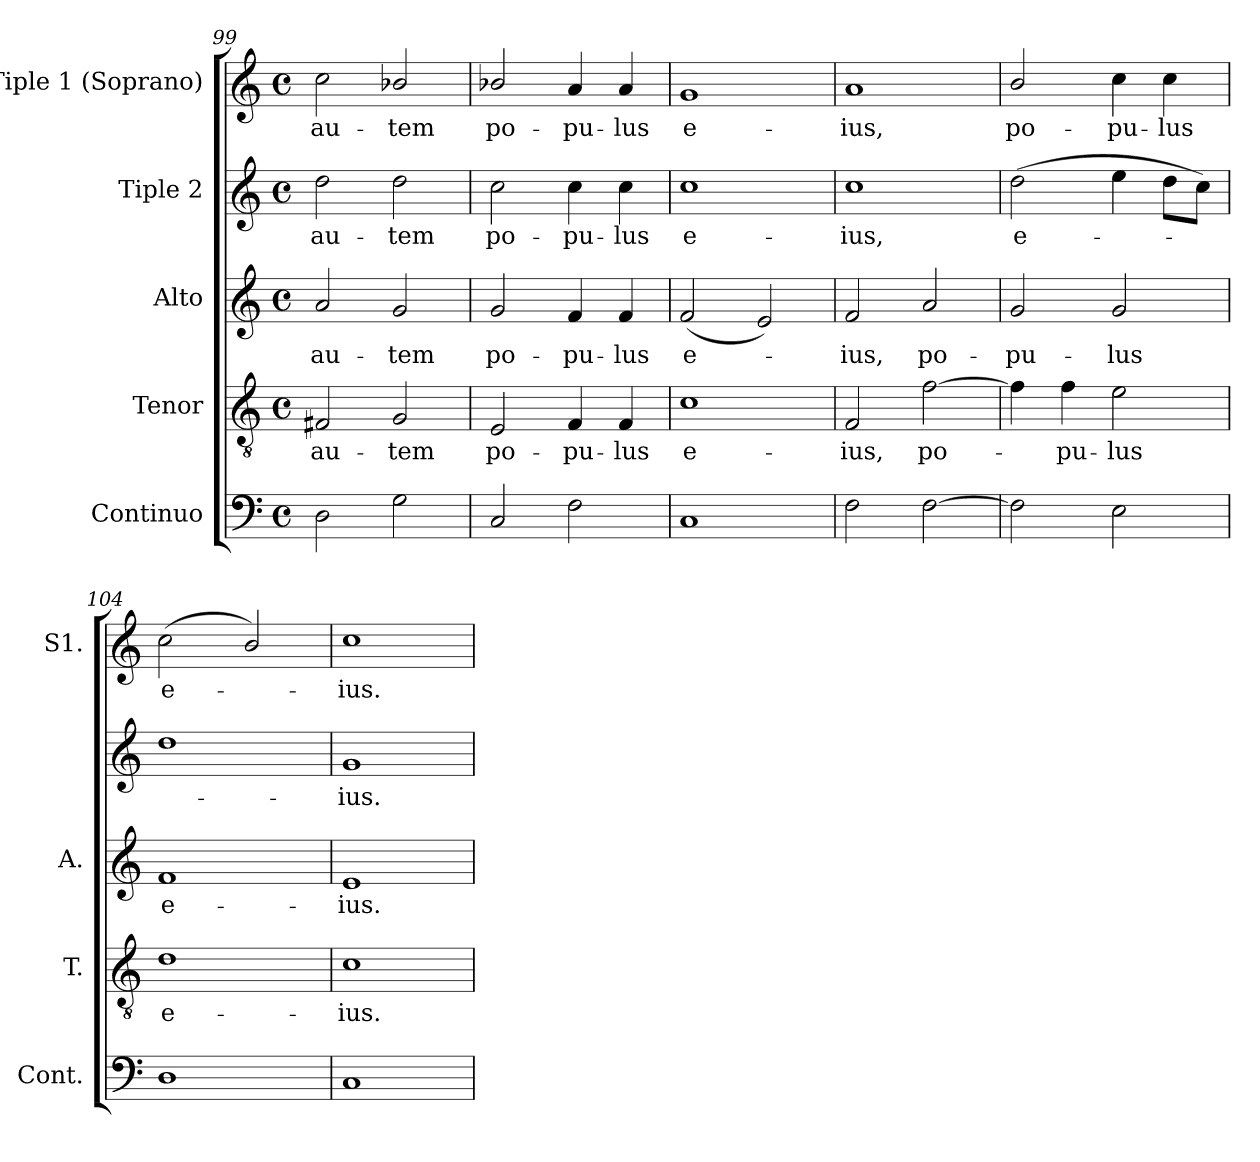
**kern	**kern	**text	**kern	**text	**kern	**text	**kern	**text
*part5	*part4	*part4	*part3	*part3	*part2	*part2	*part1	*part1
*staff5	*staff4	*staff4	*staff3	*staff3	*staff2	*staff2	*staff1	*staff1
*I"Continuo	*I"Tenor	*	*I"Alto	*	*I"Tiple 2	*	*I"Tiple 1 (Soprano)	*
*I'Cont.	*I'T.	*	*I'A.	*	*	*	*I'S1.	*
*clefF4	*clefGv2	*	*clefG2	*	*clefG2	*	*clefG2	*
*	*ITrd7c12	*	*	*	*	*	*	*
*k[]	*k[]	*	*k[]	*	*k[]	*	*k[]	*
*C:	*C:	*	*C:	*	*C:	*	*C:	*
*M4/4	*M4/4	*	*M4/4	*	*M4/4	*	*M4/4	*
*met(c)	*met(c)	*	*met(c)	*	*met(c)	*	*met(c)	*
=99	=99	=99	=99	=99	=99	=99	=99	=99
!	!	!LO:LY:b:color=#000000	!	!	!	!	!	!
!	!	!	!	!LO:LY:b:color=#000000	!	!	!	!
!	!	!	!	!	!	!LO:LY:b:color=#000000	!	!
!	!	!	!	!	!	!	!	!LO:LY:b:color=#000000
2Di\	2FF#Xi/	au-	2ai/	au-	2ddi\	au-	2cci\	au-
!	!	!LO:LY:b:color=#000000	!	!	!	!	!	!
!	!	!	!	!LO:LY:b:color=#000000	!	!	!	!
!	!	!	!	!	!	!LO:LY:b:color=#000000	!	!
!	!	!	!	!	!	!	!	!LO:LY:b:color=#000000
2Gi\	2GGi/	-tem	2gi/	-tem	2ddi\	-tem	2b-Xi/	-tem
=100	=100	=100	=100	=100	=100	=100	=100	=100
!	!	!LO:LY:b:color=#000000	!	!	!	!	!	!
!	!	!	!	!LO:LY:b:color=#000000	!	!	!	!
!	!	!	!	!	!	!LO:LY:b:color=#000000	!	!
!	!	!	!	!	!	!	!	!LO:LY:b:color=#000000
2Ci/	2EEi/	po-	2gi/	po-	2cci\	po-	2b-Xi/	po-
!	!	!LO:LY:b:color=#000000	!	!	!	!	!	!
!	!	!	!	!LO:LY:b:color=#000000	!	!	!	!
!	!	!	!	!	!	!LO:LY:b:color=#000000	!	!
!	!	!	!	!	!	!	!	!LO:LY:b:color=#000000
2Fi\	4FFi/	-pu-	4fi/	-pu-	4cci\	-pu-	4ai/	-pu-
!	!	!LO:LY:b:color=#000000	!	!	!	!	!	!
!	!	!	!	!LO:LY:b:color=#000000	!	!	!	!
!	!	!	!	!	!	!LO:LY:b:color=#000000	!	!
!	!	!	!	!	!	!	!	!LO:LY:b:color=#000000
.	4FFi/	-lus	4fi/	-lus	4cci\	-lus	4ai/	-lus
=101	=101	=101	=101	=101	=101	=101	=101	=101
!	!	!LO:LY:b:color=#000000	!	!	!	!	!	!
!	!	!	!	!LO:LY:b:color=#000000	!	!	!	!
!	!	!	!	!	!	!LO:LY:b:color=#000000	!	!
!	!	!	!	!	!	!	!	!LO:LY:b:color=#000000
1Ci	1Ci	e-	(2fi/	e-	1cci	e-	1gi	e-
.	.	.	2ei/)	.	.	.	.	.
=102	=102	=102	=102	=102	=102	=102	=102	=102
!	!	!LO:LY:b:color=#000000	!	!	!	!	!	!
!	!	!	!	!LO:LY:b:color=#000000	!	!	!	!
!	!	!	!	!	!	!LO:LY:b:color=#000000	!	!
!	!	!	!	!	!	!	!	!LO:LY:b:color=#000000
2Fi\	2FFi/	-ius,	2fi/	-ius,	1cci	-ius,	1ai	-ius,
!	!	!LO:LY:b:color=#000000	!	!	!	!	!	!
!	!	!	!	!LO:LY:b:color=#000000	!	!	!	!
[2Fi\	[2Fi\	po-	2ai/	po-	.	.	.	.
=103	=103	=103	=103	=103	=103	=103	=103	=103
!	!	!	!	!LO:LY:b:color=#000000	!	!	!	!
!	!	!	!	!	!	!LO:LY:b:color=#000000	!	!
!	!	!	!	!	!	!	!	!LO:LY:b:color=#000000
2Fi\]	4Fi\]	.	2gi/	-pu-	(2ddi\	e-	2bi/	po-
!	!	!LO:LY:b:color=#000000	!	!	!	!	!	!
.	4Fi\	-pu-	.	.	.	.	.	.
!	!	!LO:LY:b:color=#000000	!	!	!	!	!	!
!	!	!	!	!LO:LY:b:color=#000000	!	!	!	!
!	!	!	!	!	!	!	!	!LO:LY:b:color=#000000
2Ei\	2Ei\	-lus	2gi/	-lus	4eei\	.	4cci\	-pu-
!	!	!	!	!	!	!	!	!LO:LY:b:color=#000000
.	.	.	.	.	8ddi\L	.	4cci\	-lus
.	.	.	.	.	8cci\J)	.	.	.
=104	=104	=104	=104	=104	=104	=104	=104	=104
!	!	!LO:LY:b:color=#000000	!	!	!	!	!	!
!	!	!	!	!LO:LY:b:color=#000000	!	!	!	!
!	!	!	!	!	!	!	!	!LO:LY:b:color=#000000
1Di	1Di	e-	1fi	e-	1ddi	.	(2cci\	e-
.	.	.	.	.	.	.	2bi/)	.
!!LO:LB:g=z
=105	=105	=105	=105	=105	=105	=105	=105	=105
!	!	!LO:LY:b:color=#000000	!	!	!	!	!	!
!	!	!	!	!LO:LY:b:color=#000000	!	!	!	!
!	!	!	!	!	!	!LO:LY:b:color=#000000	!	!
!	!	!	!	!	!	!	!	!LO:LY:b:color=#000000
1Ci	1Ci	-ius.	1ei	-ius.	1gi	-ius.	1cci	-ius.
=	=	=	=	=	=	=	=	=
*-	*-	*-	*-	*-	*-	*-	*-	*-
